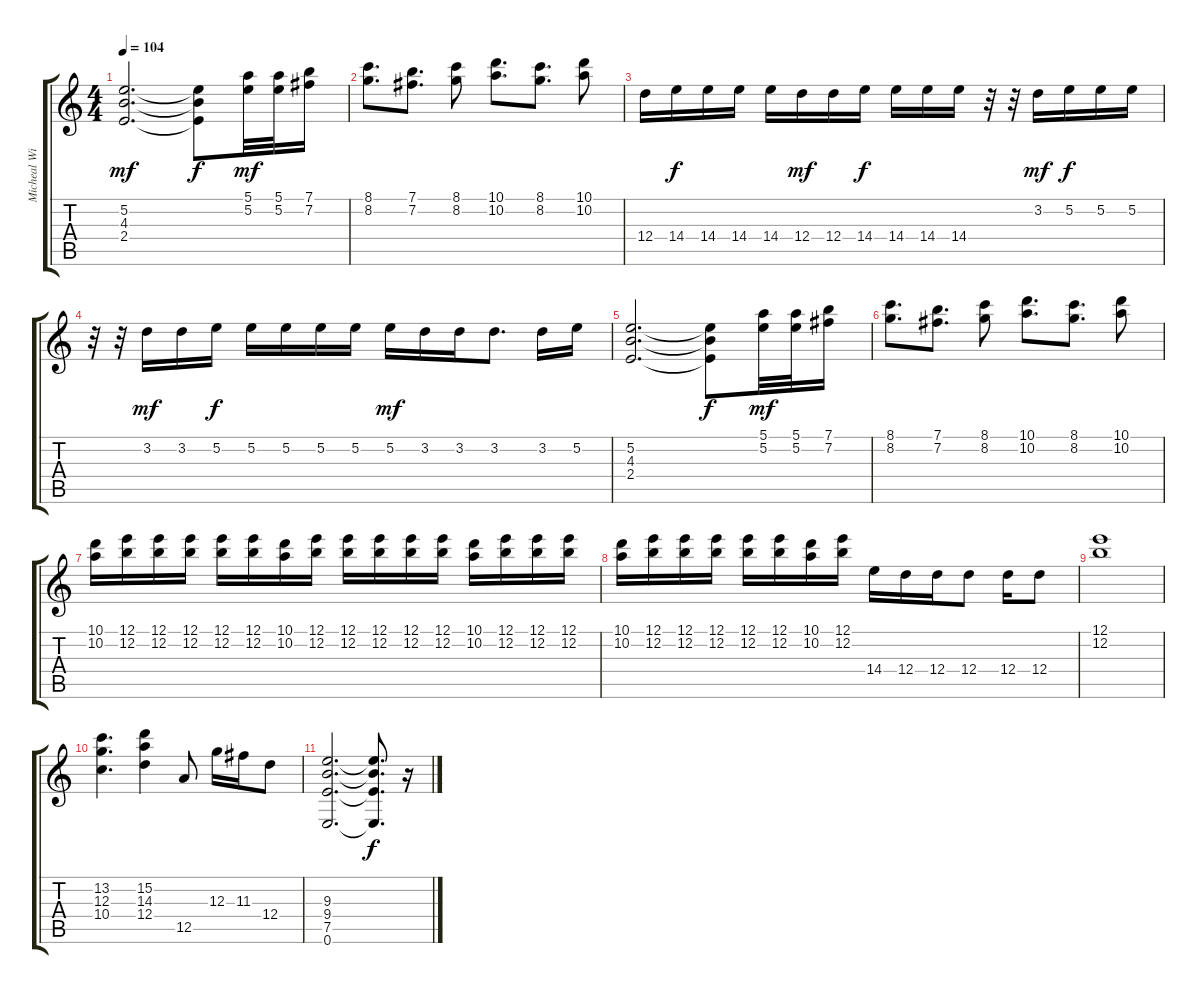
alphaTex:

\track ("Micheal Wilton" "Micheal Wi") {instrument distortionguitar}
\staff {score tabs}
\tuning (E4 B3 G3 D3 A2 E2) {hide}
\ts (4 4)
\tempo 104
\clef g2
\ks c
(5.2 4.3 2.4).2{d dy mf} (5.2{t} 4.3{t} 2.4{t}).8{dy f} (5.1 5.2).32{dy mf} (5.1 5.2).32 (7.1 7.2).16 |
(8.1 8.2).8{d} (7.1 7.2).8{d} (8.1 8.2).8 (10.1 10.2).8{d} (8.1 8.2).8{d} (10.1 10.2).8 |
12.4.16 14.4.16{dy f} 14.4.16 14.4.16 14.4.16 12.4.16{dy mf} 12.4.16 14.4.16{dy f} 14.4.16 14.4.16 14.4.16 r.32 r.32 3.2.16{dy mf} 5.2.16{dy f} 5.2.16 5.2.16 |
r.32 r.32 3.2.16{dy mf} 3.2.16 5.2.16{dy f} 5.2.16 5.2.16 5.2.16 5.2.16 5.2.16{dy mf} 3.2.16 3.2.16 3.2.8{d} 3.2.16 5.2.16 |
(5.2 4.3 2.4).2{d} (5.2{t} 4.3{t} 2.4{t}).8{dy f} (5.1 5.2).32{dy mf} (5.1 5.2).32 (7.1 7.2).16 |
(8.1 8.2).8{d} (7.1 7.2).8{d} (8.1 8.2).8 (10.1 10.2).8{d} (8.1 8.2).8{d} (10.1 10.2).8 |
(10.1 10.2).16 (12.1 12.2).16 (12.1 12.2).16 (12.1 12.2).16 (12.1 12.2).16 (12.1 12.2).16 (10.1 10.2).16 (12.1 12.2).16 (12.1 12.2).16 (12.1 12.2).16 (12.1 12.2).16 (12.1 12.2).16 (10.1 10.2).16 (12.1 12.2).16 (12.1 12.2).16 (12.1 12.2).16 |
(10.1 10.2).16 (12.1 12.2).16 (12.1 12.2).16 (12.1 12.2).16 (12.1 12.2).16 (12.1 12.2).16 (10.1 10.2).16 (12.1 12.2).16 14.4.16 12.4.16 12.4.16 12.4.8 12.4.16 12.4.8 |
(12.1 12.2).1 |
(13.2 12.3 10.4).4{d} (15.2 14.3 12.4).4 12.5.8 12.3.16 11.3.16 12.4.8 |
(9.3 9.4 7.5 0.6).2{d} (9.3{t} 9.4{t} 7.5{t} 0.6{t}).8{d dy f} r.16
